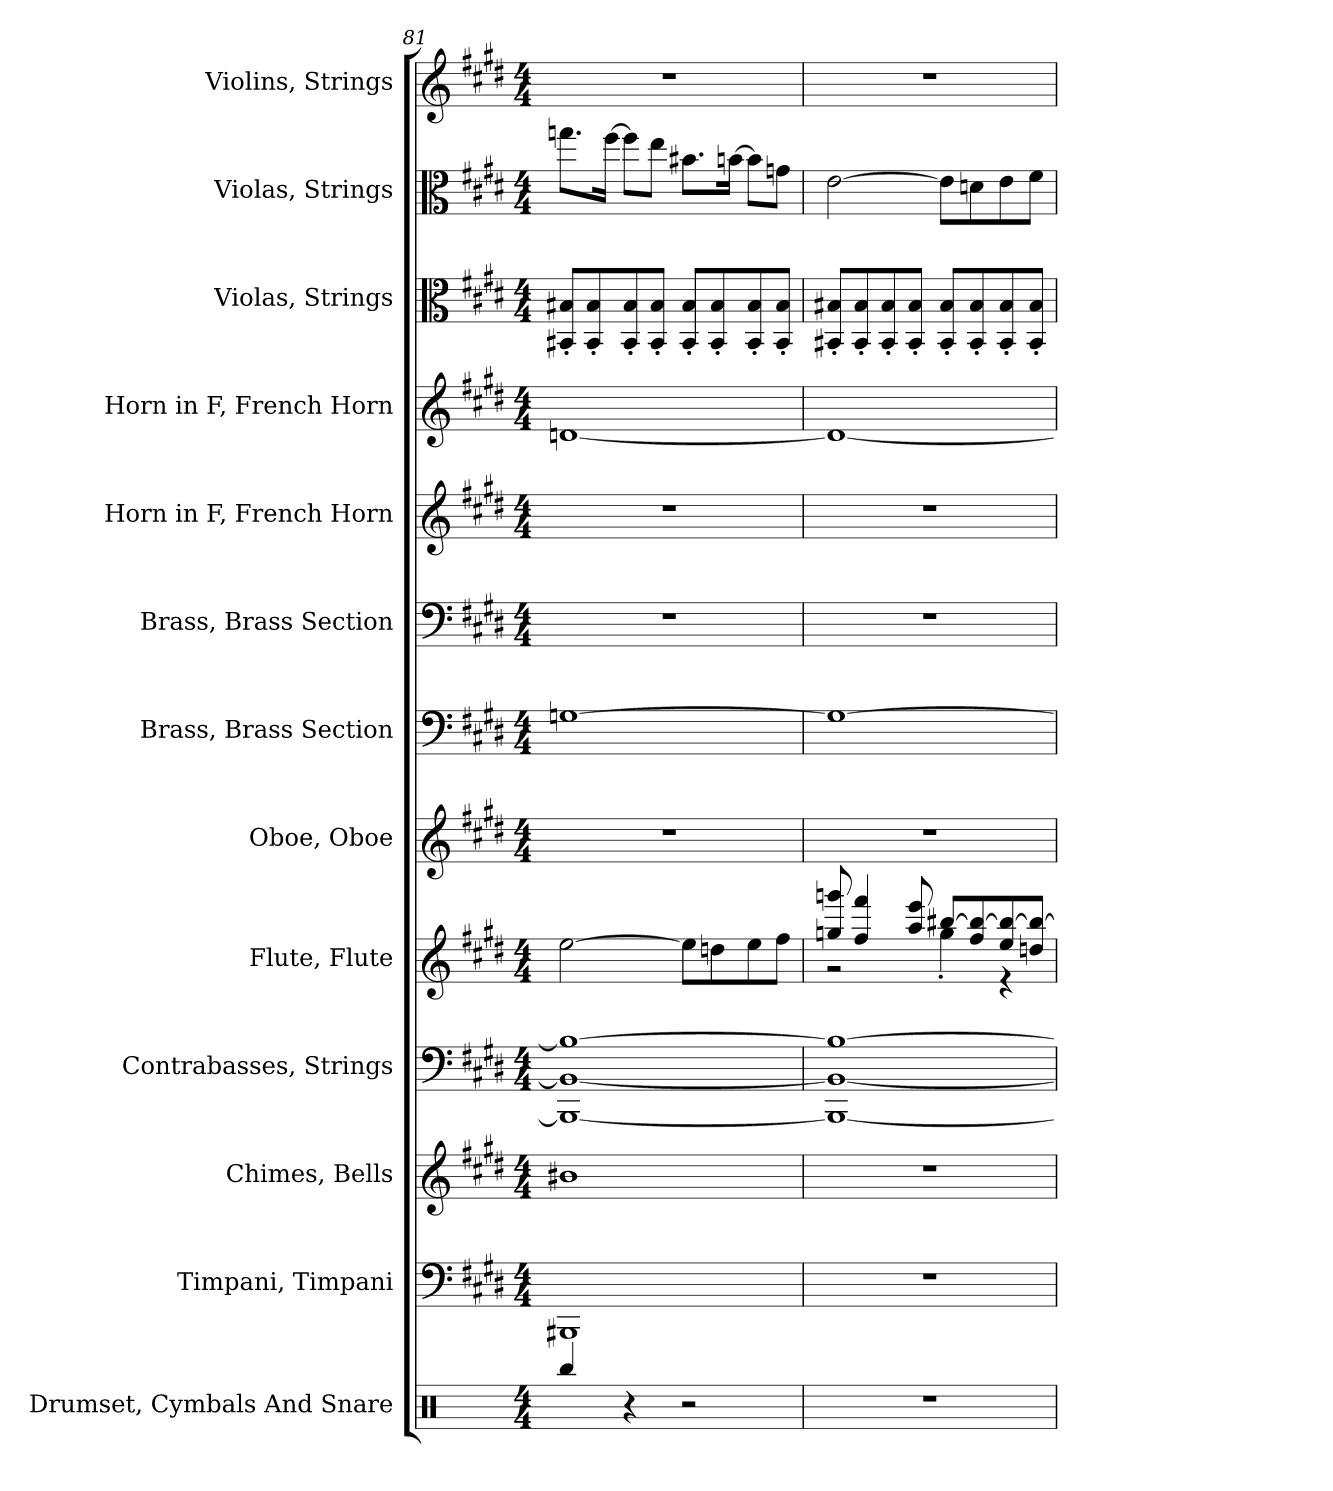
**kern	**kern	**kern	**kern	**kern	**kern	**kern	**kern	**kern	**kern	**kern	**kern	**kern
*part13	*part12	*part11	*part10	*part9	*part8	*part7	*part6	*part5	*part4	*part3	*part2	*part1
*staff13	*staff12	*staff11	*staff10	*staff9	*staff8	*staff7	*staff6	*staff5	*staff4	*staff3	*staff2	*staff1
*I"Drumset, Cymbals And Snare	*I"Timpani, Timpani	*I"Chimes, Bells	*I"Contrabasses, Strings	*I"Flute, Flute	*I"Oboe, Oboe	*I"Brass, Brass Section	*I"Brass, Brass Section	*I"Horn in F, French Horn	*I"Horn in F, French Horn	*I"Violas, Strings	*I"Violas, Strings	*I"Violins, Strings
*I'D. Set	*I'Timp.	*I'Cme.	*I'Cbs.	*I'Fl.	*I'Ob.	*I'Br.	*I'Br.	*I'F Hn.	*I'F Hn.	*I'Vlas.	*I'Vlas.	*I'Vlns.
*clefX	*clefF4	*clefG2	*clefF4	*clefG2	*clefG2	*clefF4	*clefF4	*clefG2	*clefG2	*clefC3	*clefC3	*clefG2
*	*	*	*ITrd7c12	*	*	*	*	*ITrd4c7	*ITrd4c7	*	*	*
*k[]	*k[f#c#g#d#]	*k[f#c#g#d#]	*k[f#c#g#d#]	*k[f#c#g#d#]	*k[f#c#g#d#]	*k[f#c#g#d#]	*k[f#c#g#d#]	*k[f#c#g#]	*k[f#c#g#]	*k[f#c#g#d#]	*k[f#c#g#d#]	*k[f#c#g#d#]
*M4/4	*M4/4	*M4/4	*M4/4	*M4/4	*M4/4	*M4/4	*M4/4	*M4/4	*M4/4	*M4/4	*M4/4	*M4/4
=81	=81	=81	=81	=81	=81	=81	=81	=81	=81	=81	=81	=81
4Rbb/	1BBB#X	1b#X	1BBBB#_ 1BBB#_ 1BB#_	[2ee\	1r	[1Gn	1r	1r	[1Gn	8BB#X/' 8B#X/'L	8.ggn\L	1r
.	.	.	.	.	.	.	.	.	.	8BB#/' 8B#/'	.	.
.	.	.	.	.	.	.	.	.	.	.	[16ff#\Jk	.
4r	.	.	.	.	.	.	.	.	.	8BB#/' 8B#/'	8ff#\L]	.
.	.	.	.	.	.	.	.	.	.	8BB#/' 8B#/'J	8ee\J	.
2r	.	.	.	8ee\L]	.	.	.	.	.	8BB#/' 8B#/'L	8.b#X\L	.
.	.	.	.	8ddn\	.	.	.	.	.	8BB#/' 8B#/'	.	.
.	.	.	.	.	.	.	.	.	.	.	[16bn\Jk	.
.	.	.	.	8ee\	.	.	.	.	.	8BB#/' 8B#/'	8b\L]	.
.	.	.	.	8ff#\J	.	.	.	.	.	8BB#/' 8B#/'J	8gn\J	.
!!LO:PB:g=z
=82	=82	=82	=82	=82	=82	=82	=82	=82	=82	=82	=82	=82
*	*	*	*	*^	*	*	*	*	*	*	*	*
1r	1r	1r	1BBBB#_ 1BBB#_ 1BB#_	8ggn/ 8gggn/	2r	1r	1G_	1r	1r	1G_	8BB#X/' 8B#X/'L	[2e\	1r
.	.	.	.	4ff#/ 4fff#/	.	.	.	.	.	.	8BB#/' 8B#/'	.	.
.	.	.	.	.	.	.	.	.	.	.	8BB#/' 8B#/'	.	.
.	.	.	.	8aa/ 8eee/	.	.	.	.	.	.	8BB#/' 8B#/'J	.	.
.	.	.	.	[8bb#X/L	4gg'\	.	.	.	.	.	8BB#/' 8B#/'L	8e\L]	.
.	.	.	.	8ff#/ 8bb#/_	.	.	.	.	.	.	8BB#/' 8B#/'	8dn\	.
.	.	.	.	8ee/ 8bb#/_	4r	.	.	.	.	.	8BB#/' 8B#/'	8e\	.
.	.	.	.	8ddn/ 8bb#/_J	.	.	.	.	.	.	8BB#/' 8B#/'J	8f#\J	.
*	*	*	*	*v	*v	*	*	*	*	*	*	*	*
=	=	=	=	=	=	=	=	=	=	=	=	=
*-	*-	*-	*-	*-	*-	*-	*-	*-	*-	*-	*-	*-
